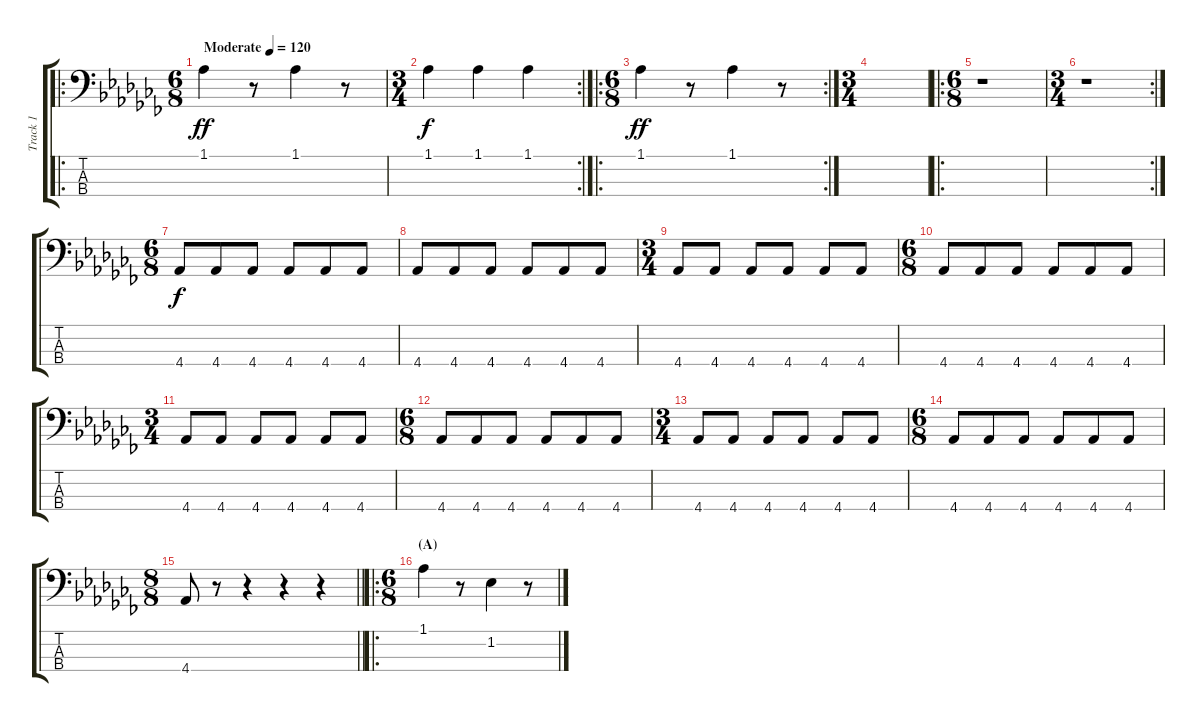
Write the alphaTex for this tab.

\track ("Track 1" "Track 1") {instrument electricbassfinger}
\staff {score tabs}
\tuning (G2 D2 A1 E1) {hide}
\ro
\ts (6 8)
\tempo (120 "Moderate")
\clef f4
\ks cb
1.1.4{dy ff instrument electricbassfinger} r.8 1.1.4 r.8 |
\rc 2
\ts (3 4)
1.1.4{dy f} 1.1.4 1.1.4 |
\ro
\rc 2
\ts (6 8)
1.1.4{dy ff} r.8 1.1.4 r.8 |
\ts (3 4)
|
\ro
\ts (6 8)
r.1 |
\rc 2
\ts (3 4)
r.1 |
\ts (6 8)
4.4.8{dy f} 4.4.8 4.4.8 4.4.8 4.4.8 4.4.8 |
4.4.8 4.4.8 4.4.8 4.4.8 4.4.8 4.4.8 |
\ts (3 4)
4.4.8 4.4.8 4.4.8 4.4.8 4.4.8 4.4.8 |
\ts (6 8)
4.4.8 4.4.8 4.4.8 4.4.8 4.4.8 4.4.8 |
\ts (3 4)
4.4.8 4.4.8 4.4.8 4.4.8 4.4.8 4.4.8 |
\ts (6 8)
4.4.8 4.4.8 4.4.8 4.4.8 4.4.8 4.4.8 |
\ts (3 4)
4.4.8 4.4.8 4.4.8 4.4.8 4.4.8 4.4.8 |
\ts (6 8)
4.4.8 4.4.8 4.4.8 4.4.8 4.4.8 4.4.8 |
\ts (8 8)
\barLineRight lightlight
4.4.8 r.8 r.4 r.4 r.4 |
\ro
\ts (6 8)
\section ("" "(A)")
1.1.4 r.8 1.2.4 r.8
